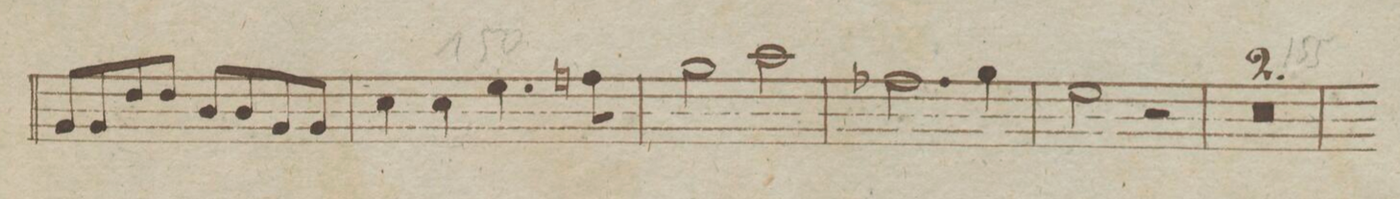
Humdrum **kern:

**kern	**dynam
*I"Fagotto Secondo.	*
*clefF4	*
*k[b-e-a-]	*
*met(c)	*
*M4/4	*
8BB-/L	.
8BB-/	.
8F/	.
8F/J	.
8D/L	.
8D/	.
8BB-/	.
8BB-/J	.
=146	=146
4E-\	.
4E-\	.
4.G\	.
8An\	.
=147	=147
2B-\	.
2c\	.
=148	=148
2.A-X\	.
4B-\	.
=149	=149
2G\	.
2r	.
=150	=150
0r	.
=151	=151
=152	=152
*-	*-
